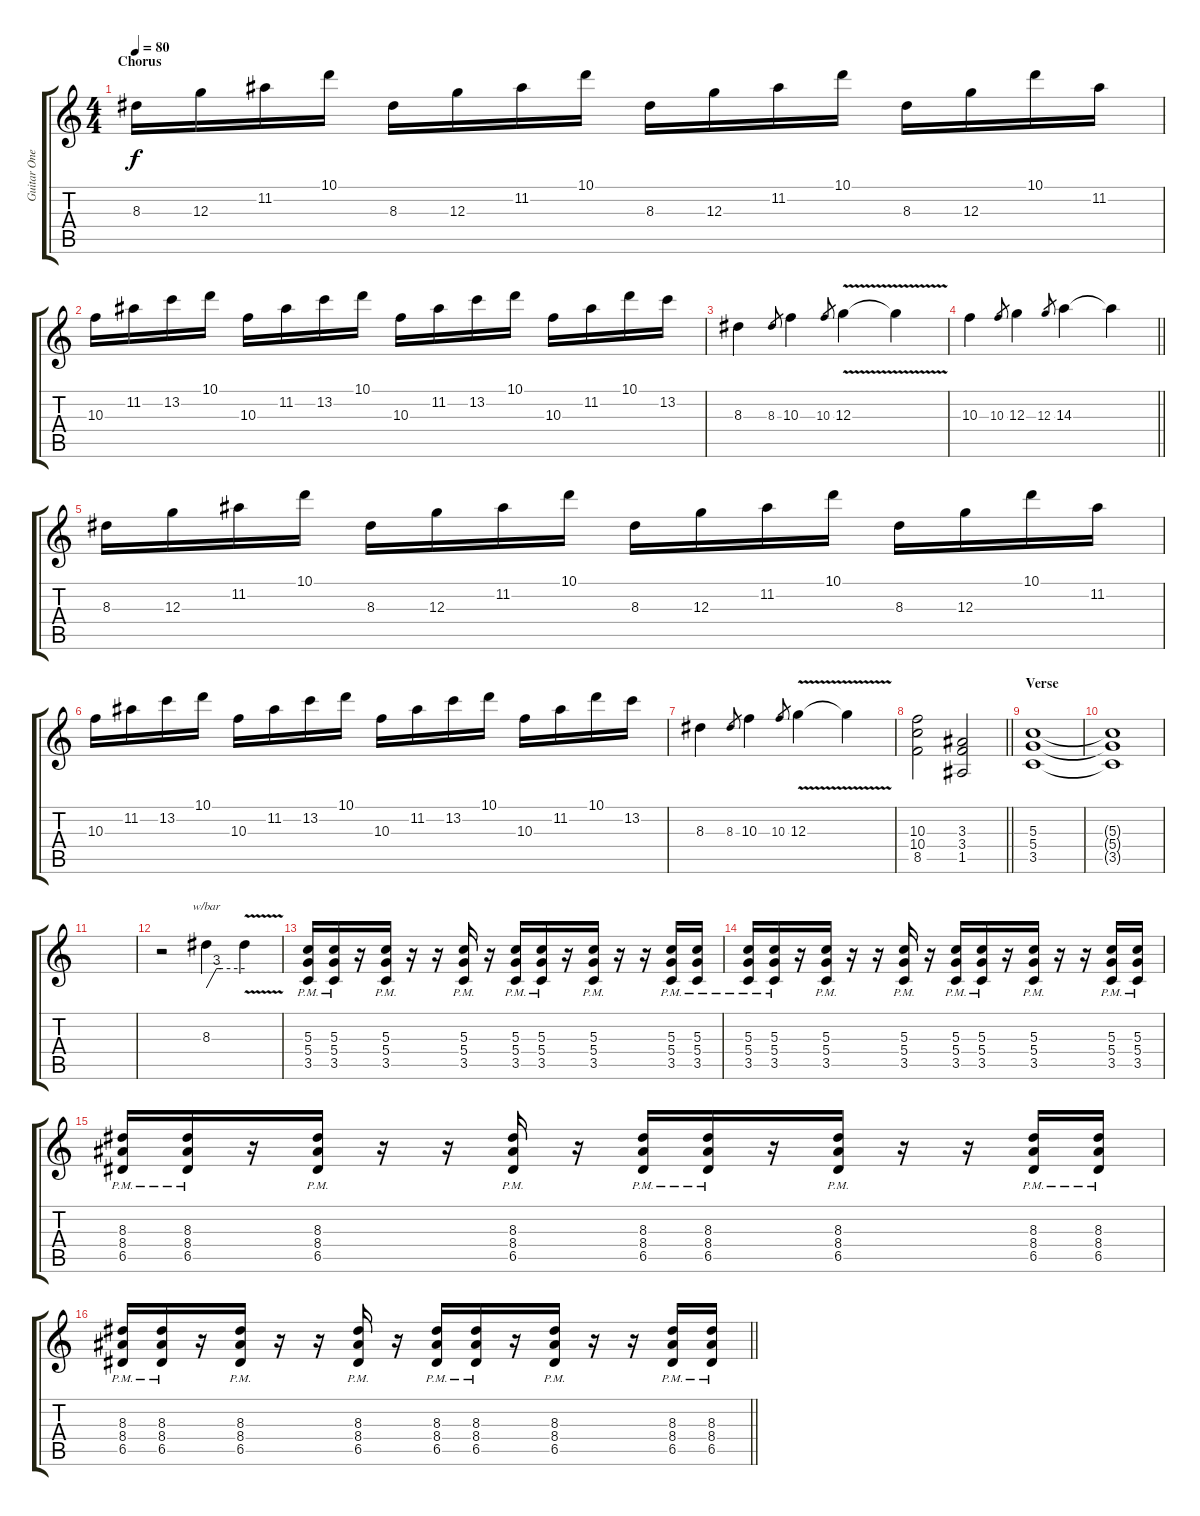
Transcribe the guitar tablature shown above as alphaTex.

\track ("Guitar One" "Guitar One") {instrument distortionguitar}
\staff {score tabs}
\tuning (E4 B3 G3 D3 A2 E2) {hide}
\ts (4 4)
\section ("" "Chorus")
\tempo 80
\clef g2
\ks c
8.3.16{dy f} 12.3.16 11.2.16 10.1.16 8.3.16 12.3.16 11.2.16 10.1.16 8.3.16 12.3.16 11.2.16 10.1.16 8.3.16 12.3.16 10.1.16 11.2.16 |
10.3.16 11.2.16 13.2.16 10.1.16 10.3.16 11.2.16 13.2.16 10.1.16 10.3.16 11.2.16 13.2.16 10.1.16 10.3.16 11.2.16 10.1.16 13.2.16 |
8.3.4 8.3.8{gr} 10.3.4 10.3.8{gr} 12.3{v}.4 12.3{t}.4 |
\barLineRight lightlight
10.3.4 10.3.8{gr} 12.3.4 12.3.8{gr} 14.3.4 14.3{t}.4 |
\section ("" "")
8.3.16 12.3.16 11.2.16 10.1.16 8.3.16 12.3.16 11.2.16 10.1.16 8.3.16 12.3.16 11.2.16 10.1.16 8.3.16 12.3.16 10.1.16 11.2.16 |
10.3.16 11.2.16 13.2.16 10.1.16 10.3.16 11.2.16 13.2.16 10.1.16 10.3.16 11.2.16 13.2.16 10.1.16 10.3.16 11.2.16 10.1.16 13.2.16 |
8.3.4 8.3.8{gr} 10.3.4 10.3.8{gr} 12.3{v}.4 12.3{t}.4 |
\barLineRight lightlight
(10.3 10.4 8.5).2 (3.3 3.4 1.5).2 |
\section ("" "Verse")
(5.3 5.4 3.5).1{volume 0} |
(5.3{t} 5.4{t} 3.5{t}).1 |
|
r.2{volume 16} 8.3.4{tbe (custom default 0 0 16 12 23 12 60 12)} 8.3{v t}.4 |
(5.3{pm} 5.4{pm} 3.5{pm}).16 (5.3{pm} 5.4{pm} 3.5{pm}).16 r.16 (5.3{pm} 5.4{pm} 3.5{pm}).16 r.16 r.16 (5.3{pm} 5.4{pm} 3.5{pm}).16 r.16 (5.3{pm} 5.4{pm} 3.5{pm}).16 (5.3{pm} 5.4{pm} 3.5{pm}).16 r.16 (5.3{pm} 5.4{pm} 3.5{pm}).16 r.16 r.16 (5.3{pm} 5.4{pm} 3.5{pm}).16 (5.3{pm} 5.4{pm} 3.5{pm}).16 |
(5.3{pm} 5.4{pm} 3.5{pm}).16 (5.3{pm} 5.4{pm} 3.5{pm}).16 r.16 (5.3{pm} 5.4{pm} 3.5{pm}).16 r.16 r.16 (5.3{pm} 5.4{pm} 3.5{pm}).16 r.16 (5.3{pm} 5.4{pm} 3.5{pm}).16 (5.3{pm} 5.4{pm} 3.5{pm}).16 r.16 (5.3{pm} 5.4{pm} 3.5{pm}).16 r.16 r.16 (5.3{pm} 5.4{pm} 3.5{pm}).16 (5.3{pm} 5.4{pm} 3.5{pm}).16 |
(8.3{pm} 8.4{pm} 6.5{pm}).16 (8.3{pm} 8.4{pm} 6.5{pm}).16 r.16 (8.3{pm} 8.4{pm} 6.5{pm}).16 r.16 r.16 (8.3{pm} 8.4{pm} 6.5{pm}).16 r.16 (8.3{pm} 8.4{pm} 6.5{pm}).16 (8.3{pm} 8.4{pm} 6.5{pm}).16 r.16 (8.3{pm} 8.4{pm} 6.5{pm}).16 r.16 r.16 (8.3{pm} 8.4{pm} 6.5{pm}).16 (8.3{pm} 8.4{pm} 6.5{pm}).16 |
\barLineRight lightlight
(8.3{pm} 8.4{pm} 6.5{pm}).16 (8.3{pm} 8.4{pm} 6.5{pm}).16 r.16 (8.3{pm} 8.4{pm} 6.5{pm}).16 r.16 r.16 (8.3{pm} 8.4{pm} 6.5{pm}).16 r.16 (8.3{pm} 8.4{pm} 6.5{pm}).16 (8.3{pm} 8.4{pm} 6.5{pm}).16 r.16 (8.3{pm} 8.4{pm} 6.5{pm}).16 r.16 r.16 (8.3{pm} 8.4{pm} 6.5{pm}).16 (8.3{pm} 8.4{pm} 6.5{pm}).16
